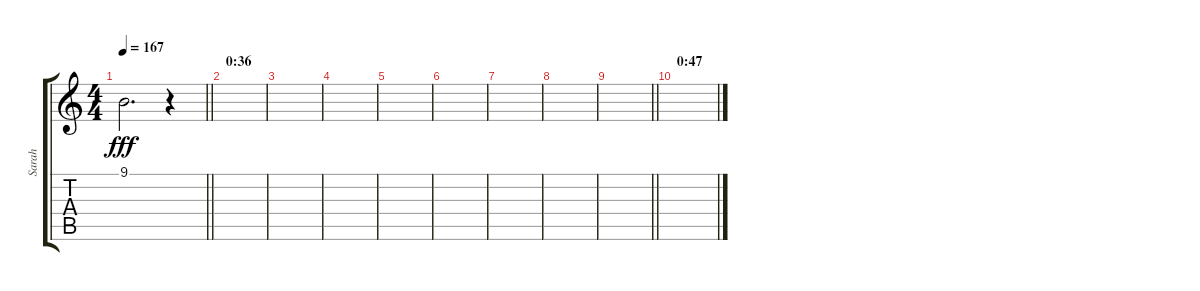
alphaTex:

\track ("Sarah" "Sarah") {instrument choiraahs}
\staff {score tabs}
\tuning (D4 A3 F3 C3 G2 D2) {hide}
\ts (4 4)
\tempo 167
\clef g2
\barLineRight lightlight
\ks c
9.1.2{d dy fff} r.4 |
\section ("" "0:36")
|
|
|
|
|
|
|
\barLineRight lightlight
|
\section ("" "0:47")
